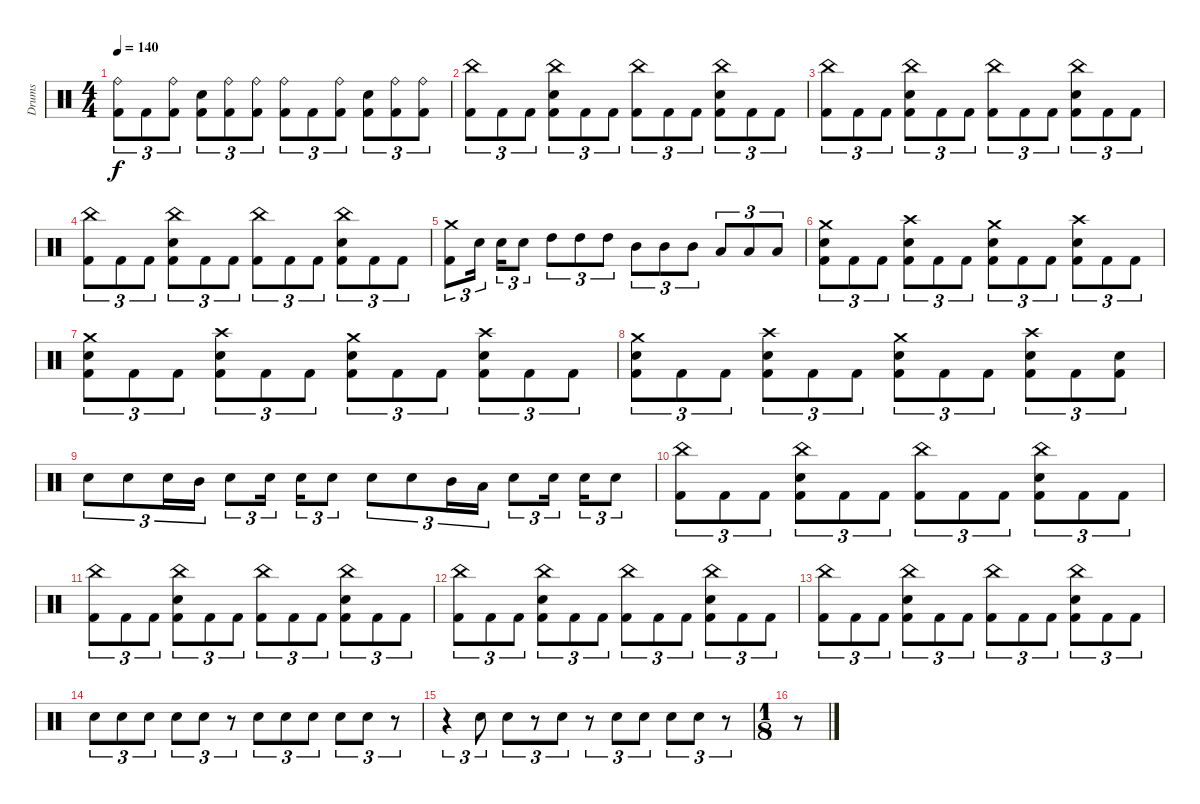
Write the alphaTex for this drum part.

\track ("Drums" "Drums") {instrument percussion}
\staff {score}
\articulation defaults
\ts (4 4)
\tempo 140
\clef neutral
\ks c
("Ride (bell)" "Kick (hit) 2").8{tu (3 2) dy f} "Kick (hit) 2".8{tu (3 2)} ("Ride (bell)" "Kick (hit) 2").8{tu (3 2)} ("Snare (hit) 2" "Kick (hit) 2").8{tu (3 2)} ("Ride (bell)" "Kick (hit) 2").8{tu (3 2)} ("Ride (bell)" "Kick (hit) 2").8{tu (3 2)} ("Ride (bell)" "Kick (hit) 2").8{tu (3 2)} "Kick (hit) 2".8{tu (3 2)} ("Ride (bell)" "Kick (hit) 2").8{tu (3 2)} ("Snare (hit) 2" "Kick (hit) 2").8{tu (3 2)} ("Ride (bell)" "Kick (hit) 2").8{tu (3 2)} ("Ride (bell)" "Kick (hit) 2").8{tu (3 2)} |
("China (hit)" "Kick (hit) 2").8{tu (3 2)} "Kick (hit) 2".8{tu (3 2)} "Kick (hit) 2".8{tu (3 2)} ("China (hit)" "Snare (hit) 2" "Kick (hit) 2").8{tu (3 2)} "Kick (hit) 2".8{tu (3 2)} "Kick (hit) 2".8{tu (3 2)} ("China (hit)" "Kick (hit) 2").8{tu (3 2)} "Kick (hit) 2".8{tu (3 2)} "Kick (hit) 2".8{tu (3 2)} ("China (hit)" "Snare (hit) 2" "Kick (hit) 2").8{tu (3 2)} "Kick (hit) 2".8{tu (3 2)} "Kick (hit) 2".8{tu (3 2)} |
("China (hit)" "Kick (hit) 2").8{tu (3 2)} "Kick (hit) 2".8{tu (3 2)} "Kick (hit) 2".8{tu (3 2)} ("China (hit)" "Snare (hit) 2" "Kick (hit) 2").8{tu (3 2)} "Kick (hit) 2".8{tu (3 2)} "Kick (hit) 2".8{tu (3 2)} ("China (hit)" "Kick (hit) 2").8{tu (3 2)} "Kick (hit) 2".8{tu (3 2)} "Kick (hit) 2".8{tu (3 2)} ("China (hit)" "Snare (hit) 2" "Kick (hit) 2").8{tu (3 2)} "Kick (hit) 2".8{tu (3 2)} "Kick (hit) 2".8{tu (3 2)} |
("China (hit)" "Kick (hit) 2").8{tu (3 2)} "Kick (hit) 2".8{tu (3 2)} "Kick (hit) 2".8{tu (3 2)} ("China (hit)" "Snare (hit) 2" "Kick (hit) 2").8{tu (3 2)} "Kick (hit) 2".8{tu (3 2)} "Kick (hit) 2".8{tu (3 2)} ("China (hit)" "Kick (hit) 2").8{tu (3 2)} "Kick (hit) 2".8{tu (3 2)} "Kick (hit) 2".8{tu (3 2)} ("China (hit)" "Snare (hit) 2" "Kick (hit) 2").8{tu (3 2)} "Kick (hit) 2".8{tu (3 2)} "Kick (hit) 2".8{tu (3 2)} |
("Crash medium (hit)" "Kick (hit) 2").8{tu (3 2)} "Snare (hit) 2".16{tu (3 2)} "Snare (hit) 2".16{tu (3 2)} "Snare (hit) 2".8{tu (3 2)} "High Tom (hit)".8{tu (3 2)} "High Tom (hit)".8{tu (3 2)} "High Tom (hit)".8{tu (3 2)} "Mid Tom (hit)".8{tu (3 2)} "Mid Tom (hit)".8{tu (3 2)} "Mid Tom (hit)".8{tu (3 2)} "Low Tom (hit)".8{tu (3 2)} "Low Tom (hit)".8{tu (3 2)} "Low Tom (hit)".8{tu (3 2)} |
("Crash medium (hit)" "Snare (hit) 2" "Kick (hit) 2").8{tu (3 2)} "Kick (hit) 2".8{tu (3 2)} "Kick (hit) 2".8{tu (3 2)} ("Crash high (hit)" "Snare (hit) 2" "Kick (hit) 2").8{tu (3 2)} "Kick (hit) 2".8{tu (3 2)} "Kick (hit) 2".8{tu (3 2)} ("Crash medium (hit)" "Snare (hit) 2" "Kick (hit) 2").8{tu (3 2)} "Kick (hit) 2".8{tu (3 2)} "Kick (hit) 2".8{tu (3 2)} ("Crash high (hit)" "Snare (hit) 2" "Kick (hit) 2").8{tu (3 2)} "Kick (hit) 2".8{tu (3 2)} "Kick (hit) 2".8{tu (3 2)} |
("Crash medium (hit)" "Snare (hit) 2" "Kick (hit) 2").8{tu (3 2)} "Kick (hit) 2".8{tu (3 2)} "Kick (hit) 2".8{tu (3 2)} ("Crash high (hit)" "Snare (hit) 2" "Kick (hit) 2").8{tu (3 2)} "Kick (hit) 2".8{tu (3 2)} "Kick (hit) 2".8{tu (3 2)} ("Crash medium (hit)" "Snare (hit) 2" "Kick (hit) 2").8{tu (3 2)} "Kick (hit) 2".8{tu (3 2)} "Kick (hit) 2".8{tu (3 2)} ("Crash high (hit)" "Snare (hit) 2" "Kick (hit) 2").8{tu (3 2)} "Kick (hit) 2".8{tu (3 2)} "Kick (hit) 2".8{tu (3 2)} |
("Crash medium (hit)" "Snare (hit) 2" "Kick (hit) 2").8{tu (3 2)} "Kick (hit) 2".8{tu (3 2)} "Kick (hit) 2".8{tu (3 2)} ("Crash high (hit)" "Snare (hit) 2" "Kick (hit) 2").8{tu (3 2)} "Kick (hit) 2".8{tu (3 2)} "Kick (hit) 2".8{tu (3 2)} ("Crash medium (hit)" "Snare (hit) 2" "Kick (hit) 2").8{tu (3 2)} "Kick (hit) 2".8{tu (3 2)} "Kick (hit) 2".8{tu (3 2)} ("Crash high (hit)" "Snare (hit) 2" "Kick (hit) 2").8{tu (3 2)} "Kick (hit) 2".8{tu (3 2)} ("Snare (hit) 2" "Kick (hit) 2").8{tu (3 2)} |
"Snare (hit) 2".8{tu (3 2)} "Snare (hit) 2".8{tu (3 2)} "Snare (hit) 2".16{tu (3 2)} "Mid Tom (hit)".16{tu (3 2)} "Snare (hit) 2".8{tu (3 2)} "Snare (hit) 2".16{tu (3 2)} "Snare (hit) 2".16{tu (3 2)} "Snare (hit) 2".8{tu (3 2)} "Snare (hit) 2".8{tu (3 2)} "Snare (hit) 2".8{tu (3 2)} "Mid Tom (hit)".16{tu (3 2)} "Low Tom (hit)".16{tu (3 2)} "Snare (hit) 2".8{tu (3 2)} "Snare (hit) 2".16{tu (3 2)} "Snare (hit) 2".16{tu (3 2)} "Snare (hit) 2".8{tu (3 2)} |
("China (hit)" "Kick (hit) 2").8{tu (3 2)} "Kick (hit) 2".8{tu (3 2)} "Kick (hit) 2".8{tu (3 2)} ("China (hit)" "Snare (hit) 2" "Kick (hit) 2").8{tu (3 2)} "Kick (hit) 2".8{tu (3 2)} "Kick (hit) 2".8{tu (3 2)} ("China (hit)" "Kick (hit) 2").8{tu (3 2)} "Kick (hit) 2".8{tu (3 2)} "Kick (hit) 2".8{tu (3 2)} ("China (hit)" "Snare (hit) 2" "Kick (hit) 2").8{tu (3 2)} "Kick (hit) 2".8{tu (3 2)} "Kick (hit) 2".8{tu (3 2)} |
("China (hit)" "Kick (hit) 2").8{tu (3 2)} "Kick (hit) 2".8{tu (3 2)} "Kick (hit) 2".8{tu (3 2)} ("China (hit)" "Snare (hit) 2" "Kick (hit) 2").8{tu (3 2)} "Kick (hit) 2".8{tu (3 2)} "Kick (hit) 2".8{tu (3 2)} ("China (hit)" "Kick (hit) 2").8{tu (3 2)} "Kick (hit) 2".8{tu (3 2)} "Kick (hit) 2".8{tu (3 2)} ("China (hit)" "Snare (hit) 2" "Kick (hit) 2").8{tu (3 2)} "Kick (hit) 2".8{tu (3 2)} "Kick (hit) 2".8{tu (3 2)} |
("China (hit)" "Kick (hit) 2").8{tu (3 2)} "Kick (hit) 2".8{tu (3 2)} "Kick (hit) 2".8{tu (3 2)} ("China (hit)" "Snare (hit) 2" "Kick (hit) 2").8{tu (3 2)} "Kick (hit) 2".8{tu (3 2)} "Kick (hit) 2".8{tu (3 2)} ("China (hit)" "Kick (hit) 2").8{tu (3 2)} "Kick (hit) 2".8{tu (3 2)} "Kick (hit) 2".8{tu (3 2)} ("China (hit)" "Snare (hit) 2" "Kick (hit) 2").8{tu (3 2)} "Kick (hit) 2".8{tu (3 2)} "Kick (hit) 2".8{tu (3 2)} |
("China (hit)" "Kick (hit) 2").8{tu (3 2)} "Kick (hit) 2".8{tu (3 2)} "Kick (hit) 2".8{tu (3 2)} ("China (hit)" "Snare (hit) 2" "Kick (hit) 2").8{tu (3 2)} "Kick (hit) 2".8{tu (3 2)} "Kick (hit) 2".8{tu (3 2)} ("China (hit)" "Kick (hit) 2").8{tu (3 2)} "Kick (hit) 2".8{tu (3 2)} "Kick (hit) 2".8{tu (3 2)} ("China (hit)" "Snare (hit) 2" "Kick (hit) 2").8{tu (3 2)} "Kick (hit) 2".8{tu (3 2)} "Kick (hit) 2".8{tu (3 2)} |
"Snare (hit) 2".8{tu (3 2)} "Snare (hit) 2".8{tu (3 2)} "Snare (hit) 2".8{tu (3 2)} "Snare (hit) 2".8{tu (3 2)} "Snare (hit) 2".8{tu (3 2)} r.8{tu (3 2)} "Snare (hit) 2".8{tu (3 2)} "Snare (hit) 2".8{tu (3 2)} "Snare (hit) 2".8{tu (3 2)} "Snare (hit) 2".8{tu (3 2)} "Snare (hit) 2".8{tu (3 2)} r.8{tu (3 2)} |
r.4{tu (3 2)} "Snare (hit) 2".8{tu (3 2)} "Snare (hit) 2".8{tu (3 2)} r.8{tu (3 2)} "Snare (hit) 2".8{tu (3 2)} r.8{tu (3 2)} "Snare (hit) 2".8{tu (3 2)} "Snare (hit) 2".8{tu (3 2)} "Snare (hit) 2".8{tu (3 2)} "Snare (hit) 2".8{tu (3 2)} r.8{tu (3 2)} |
\ts (1 8)
r.8
